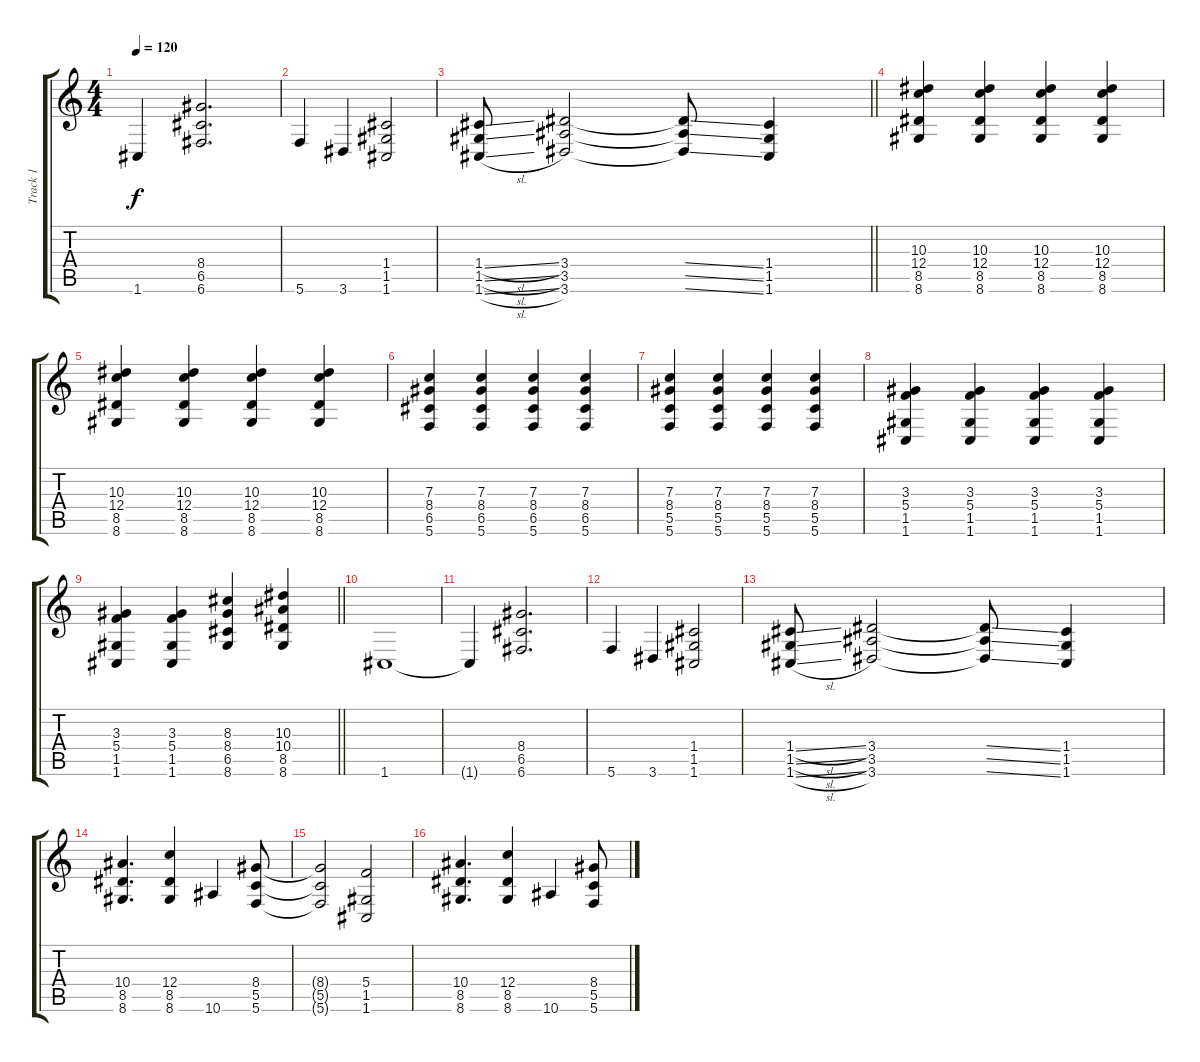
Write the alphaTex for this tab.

\track ("Track 1" "Track 1") {instrument overdrivenguitar}
\staff {score tabs}
\tuning (D4 A3 F3 C3 G2 C2) {hide}
\ts (4 4)
\tempo 120
\clef g2
\ks c
1.6{t}.4{dy f} (8.4 6.5 6.6).2{d} |
5.6.4 3.6.4 (1.4 1.5 1.6).2 |
\barLineRight lightlight
(1.4{sl} 1.5{sl} 1.6{sl}).8 (3.4 3.5 3.6).2 (3.4{ss t} 3.5{ss t} 3.6{ss t}).8 (1.4 1.5 1.6).4 |
\section ("" "")
(10.3 12.4 8.5 8.6).4 (10.3 12.4 8.5 8.6).4 (10.3 12.4 8.5 8.6).4 (10.3 12.4 8.5 8.6).4 |
(10.3 12.4 8.5 8.6).4 (10.3 12.4 8.5 8.6).4 (10.3 12.4 8.5 8.6).4 (10.3 12.4 8.5 8.6).4 |
(7.3 8.4 6.5 5.6).4 (7.3 8.4 6.5 5.6).4 (7.3 8.4 6.5 5.6).4 (7.3 8.4 6.5 5.6).4 |
(7.3 8.4 5.5 5.6).4 (7.3 8.4 5.5 5.6).4 (7.3 8.4 5.5 5.6).4 (7.3 8.4 5.5 5.6).4 |
(3.3 5.4 1.5 1.6).4 (3.3 5.4 1.5 1.6).4 (3.3 5.4 1.5 1.6).4 (3.3 5.4 1.5 1.6).4 |
\barLineRight lightlight
(3.3 5.4 1.5 1.6).4 (3.3 5.4 1.5 1.6).4 (8.3 8.4 6.5 8.6).4 (10.3 10.4 8.5 8.6).4 |
\section ("" "")
1.6.1 |
1.6{t}.4 (8.4 6.5 6.6).2{d} |
5.6.4 3.6.4 (1.4 1.5 1.6).2 |
(1.4{sl} 1.5{sl} 1.6{sl}).8 (3.4 3.5 3.6).2 (3.4{ss t} 3.5{ss t} 3.6{ss t}).8 (1.4 1.5 1.6).4 |
(10.4 8.5 8.6).4{d} (12.4 8.5 8.6).4 10.6.4 (8.4 5.5 5.6).8 |
(8.4{t} 5.5{t} 5.6{t}).2 (5.4 1.5 1.6).2 |
(10.4 8.5 8.6).4{d} (12.4 8.5 8.6).4 10.6.4 (8.4 5.5 5.6).8
